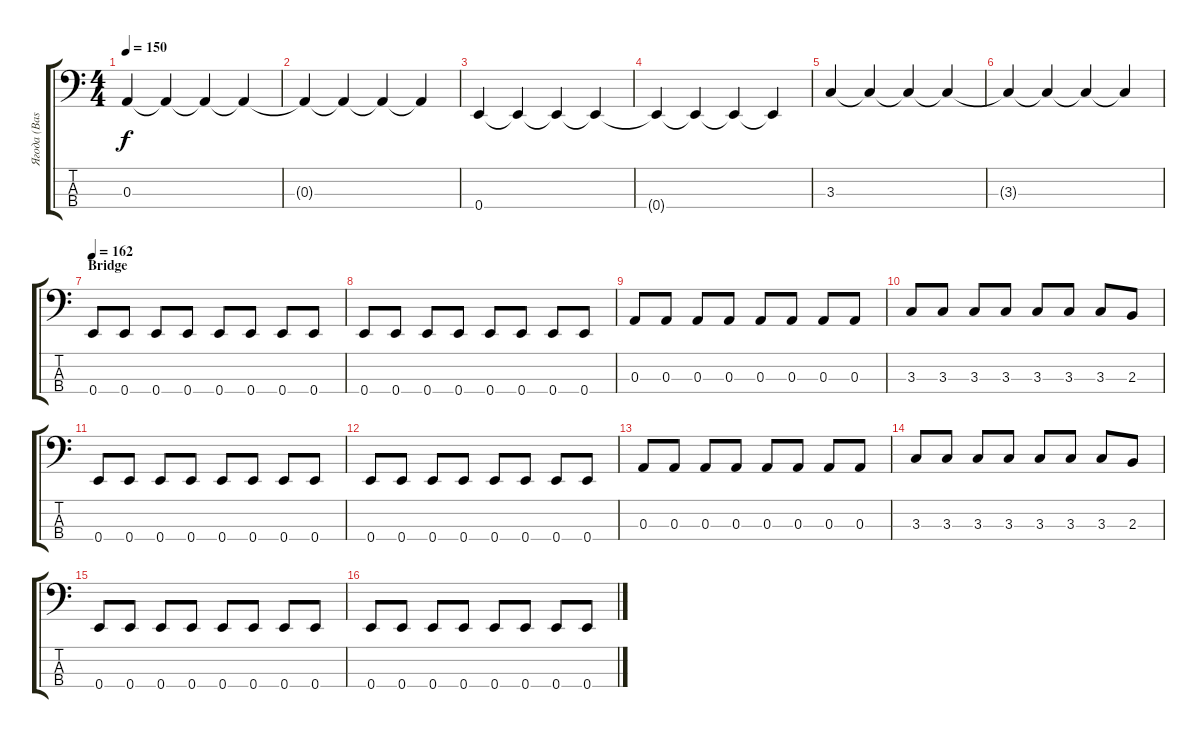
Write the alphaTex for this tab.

\track ("Ягода (Bass)" "Ягода (Bas") {instrument electricbassfinger}
\staff {score tabs}
\tuning (G2 D2 A1 E1) {hide}
\ts (4 4)
\tempo 150
\clef f4
\ks c
0.3.4{dy f} 0.3{t}.4 0.3{t}.4 0.3{t}.4 |
0.3{t}.4 0.3{t}.4 0.3{t}.4 0.3{t}.4 |
0.4.4 0.4{t}.4 0.4{t}.4 0.4{t}.4 |
0.4{t}.4 0.4{t}.4 0.4{t}.4 0.4{t}.4 |
3.3.4 3.3{t}.4 3.3{t}.4 3.3{t}.4 |
3.3{t}.4 3.3{t}.4 3.3{t}.4 3.3{t}.4 |
\section ("" "Bridge")
\tempo 162
0.4.8 0.4.8 0.4.8 0.4.8 0.4.8 0.4.8 0.4.8 0.4.8 |
0.4.8 0.4.8 0.4.8 0.4.8 0.4.8 0.4.8 0.4.8 0.4.8 |
0.3.8 0.3.8 0.3.8 0.3.8 0.3.8 0.3.8 0.3.8 0.3.8 |
3.3.8 3.3.8 3.3.8 3.3.8 3.3.8 3.3.8 3.3.8 2.3.8 |
0.4.8 0.4.8 0.4.8 0.4.8 0.4.8 0.4.8 0.4.8 0.4.8 |
0.4.8 0.4.8 0.4.8 0.4.8 0.4.8 0.4.8 0.4.8 0.4.8 |
0.3.8 0.3.8 0.3.8 0.3.8 0.3.8 0.3.8 0.3.8 0.3.8 |
3.3.8 3.3.8 3.3.8 3.3.8 3.3.8 3.3.8 3.3.8 2.3.8 |
0.4.8 0.4.8 0.4.8 0.4.8 0.4.8 0.4.8 0.4.8 0.4.8 |
0.4.8 0.4.8 0.4.8 0.4.8 0.4.8 0.4.8 0.4.8 0.4.8
